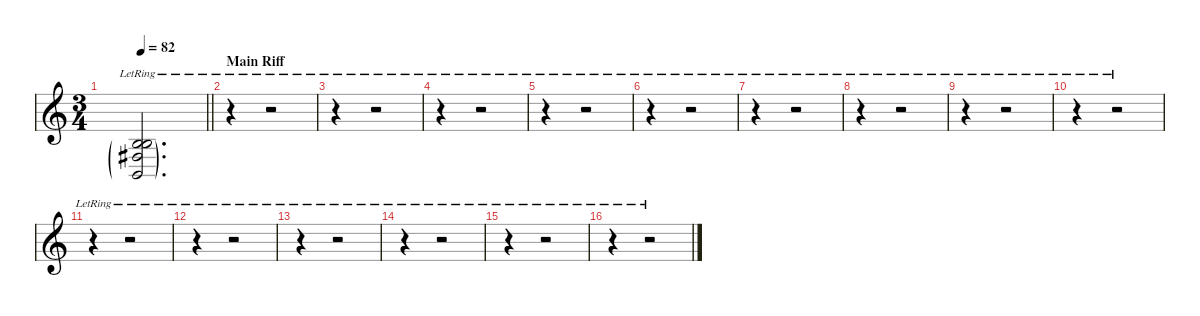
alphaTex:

\defaultSystemsLayout 4
\hideDynamics
\bracketExtendMode nobrackets
\singleTrackTrackNamePolicy hidden
\multiTrackTrackNamePolicy hidden
\firstSystemTrackNameMode fullname
\otherSystemsTrackNameOrientation horizontal
\track ("Strings" "vln.") {instrument synthstrings1}
\staff {score}
\tuning (E4 B3 G3 D3 A2 E2)
\ts (3 4)
\tempo 82
\clef g2
\barLineRight lightlight
\ks c
(0.2{g lr} 4.3{g lr} 4.4{g lr acc #} 2.5{g lr}).2{d bd 60 dy mf} |
\section ("" "Main Riff")
r.4 r.2 |
r.4 r.2 |
r.4 r.2 |
r.4 r.2 |
r.4 r.2 |
r.4 r.2 |
r.4 r.2 |
r.4 r.2 |
r.4 r.2 |
r.4 r.2 |
r.4 r.2 |
r.4 r.2 |
r.4 r.2 |
r.4 r.2 |
r.4 r.2
